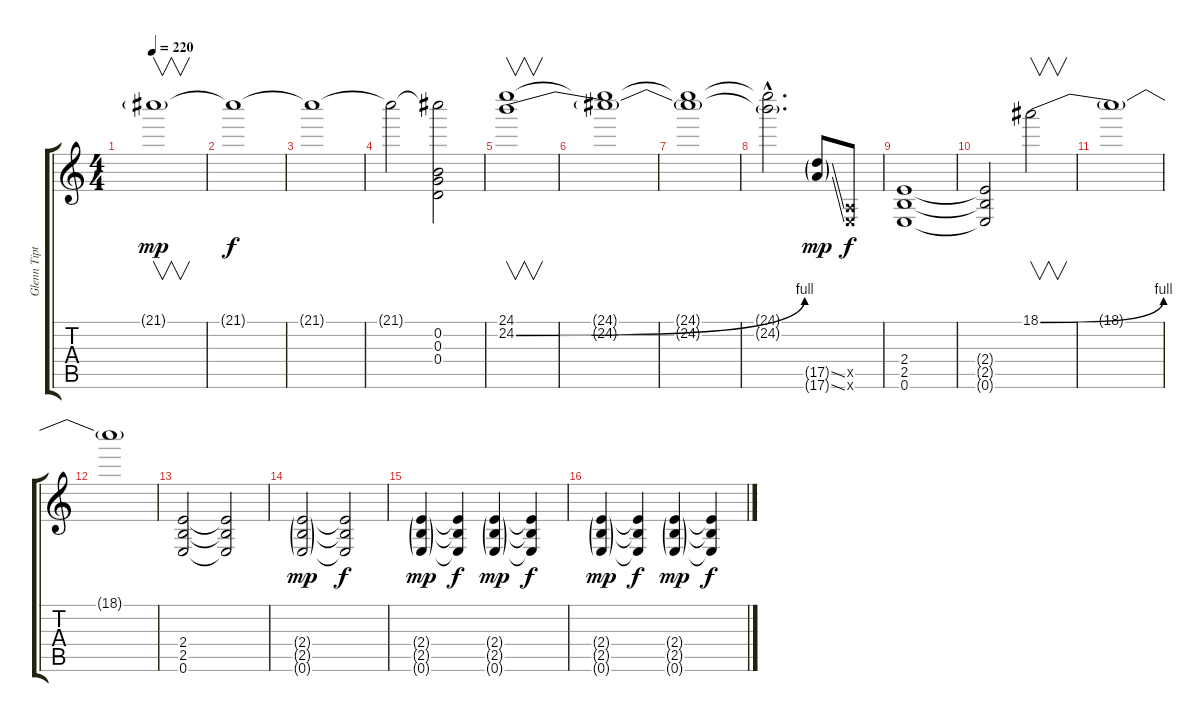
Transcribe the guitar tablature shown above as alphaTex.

\track ("Glenn Tipton" "Glenn Tipt") {instrument distortionguitar}
\staff {score tabs}
\tuning (E4 B3 G3 D3 A2 E2) {hide}
\ts (4 4)
\tempo 220
\clef g2
\ks c
21.1{g}.1{v dy mp} |
21.1{t}.1{dy f} |
21.1{t}.1 |
21.1{t}.2 (21.1{t} 0.2 0.3 0.4).2 |
(24.1 24.2{be (bend 0 0 60 4)}).1{v} |
(24.1{t} 24.2{t}).1 |
(24.1{t} 24.2{t}).1 |
(24.1{hac t} 24.2{hac t}).2{d} (17.5{ss g} 17.6{ss g}).8{dy mp} (0.5{x} 0.6{x}).8{dy f} |
(2.4 2.5 0.6).1 |
(2.4{t} 2.5{t} 0.6{t}).2 18.1{be (bend 0 0 60 4)}.2{v} |
18.1{t}.1 |
18.1{t}.1 |
(2.4 2.5 0.6).2 (2.4{t} 2.5{t} 0.6{t}).2 |
(2.4{g} 2.5{g} 0.6{g}).2{dy mp} (2.4{t} 2.5{t} 0.6{t}).2{dy f} |
(2.4{g} 2.5{g} 0.6{g}).4{dy mp} (2.4{t} 2.5{t} 0.6{t}).4{dy f} (2.4{g} 2.5{g} 0.6{g}).4{dy mp} (2.4{t} 2.5{t} 0.6{t}).4{dy f} |
(2.4{g} 2.5{g} 0.6{g}).4{dy mp} (2.4{t} 2.5{t} 0.6{t}).4{dy f} (2.4{g} 2.5{g} 0.6{g}).4{dy mp} (2.4{t} 2.5{t} 0.6{t}).4{dy f}
